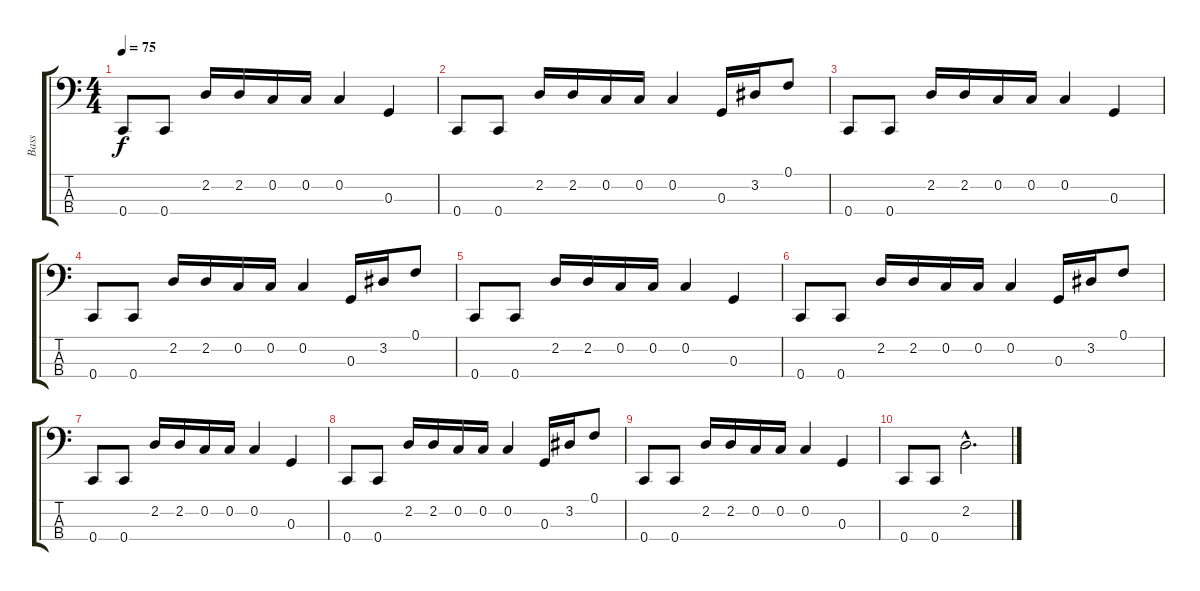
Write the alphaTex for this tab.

\track ("Bass" "Bass") {instrument electricbasspick}
\staff {score tabs}
\tuning (F2 C2 G1 C1) {hide}
\ts (4 4)
\tempo 75
\clef f4
\ks c
0.4.8{dy f} 0.4.8 2.2.16 2.2.16 0.2.16 0.2.16 0.2.4 0.3.4 |
0.4.8 0.4.8 2.2.16 2.2.16 0.2.16 0.2.16 0.2.4 0.3.16 3.2.16 0.1.8 |
0.4.8 0.4.8 2.2.16 2.2.16 0.2.16 0.2.16 0.2.4 0.3.4 |
0.4.8 0.4.8 2.2.16 2.2.16 0.2.16 0.2.16 0.2.4 0.3.16 3.2.16 0.1.8 |
0.4.8 0.4.8 2.2.16 2.2.16 0.2.16 0.2.16 0.2.4 0.3.4 |
0.4.8 0.4.8 2.2.16 2.2.16 0.2.16 0.2.16 0.2.4 0.3.16 3.2.16 0.1.8 |
0.4.8 0.4.8 2.2.16 2.2.16 0.2.16 0.2.16 0.2.4 0.3.4 |
0.4.8 0.4.8 2.2.16 2.2.16 0.2.16 0.2.16 0.2.4 0.3.16 3.2.16 0.1.8 |
0.4.8 0.4.8 2.2.16 2.2.16 0.2.16 0.2.16 0.2.4 0.3.4 |
0.4.8 0.4.8 2.2{hac}.2{d}
